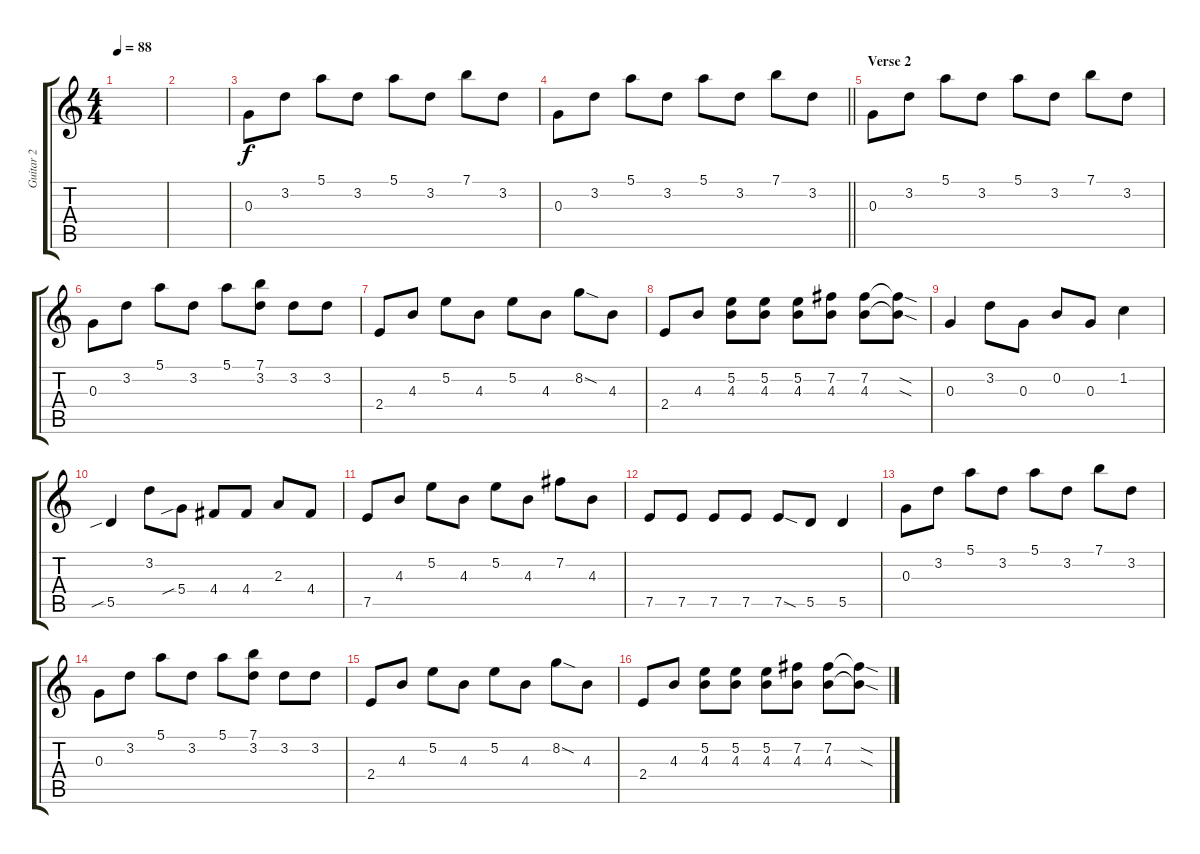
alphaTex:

\track ("Guitar 2" "Guitar 2") {instrument acousticguitarsteel}
\staff {score tabs}
\tuning (E4 B3 G3 D3 A2 E2) {hide}
\ts (4 4)
\tempo 88
\clef g2
\ks c
|
|
0.3.8 3.2.8 5.1.8 3.2.8 5.1.8 3.2.8 7.1.8 3.2.8 |
\barLineRight lightlight
0.3.8 3.2.8 5.1.8 3.2.8 5.1.8 3.2.8 7.1.8 3.2.8 |
\section ("" "Verse 2")
0.3.8 3.2.8 5.1.8 3.2.8 5.1.8 3.2.8 7.1.8 3.2.8 |
0.3.8 3.2.8 5.1.8 3.2.8 5.1.8 (7.1 3.2).8 3.2.8 3.2.8 |
2.4.8 4.3.8 5.2.8 4.3.8 5.2.8 4.3.8 8.2{sod}.8 4.3.8 |
2.4.8 4.3.8 (5.2 4.3).8 (5.2 4.3).8 (5.2 4.3).8 (7.2 4.3).8 (7.2 4.3).8 (7.2{sod t} 4.3{sod t}).8 |
0.3.4 3.2.8 0.3.8 0.2.8 0.3.8 1.2.4 |
5.5{sib}.4 3.2.8 5.4{sib}.8 4.4.8 4.4.8 2.3.8 4.4.8 |
7.5.8 4.3.8 5.2.8 4.3.8 5.2.8 4.3.8 7.2.8 4.3.8 |
7.5.8 7.5.8 7.5.8 7.5.8 7.5{sod}.8 5.5.8 5.5.4 |
0.3.8 3.2.8 5.1.8 3.2.8 5.1.8 3.2.8 7.1.8 3.2.8 |
0.3.8 3.2.8 5.1.8 3.2.8 5.1.8 (7.1 3.2).8 3.2.8 3.2.8 |
2.4.8 4.3.8 5.2.8 4.3.8 5.2.8 4.3.8 8.2{sod}.8 4.3.8 |
2.4.8 4.3.8 (5.2 4.3).8 (5.2 4.3).8 (5.2 4.3).8 (7.2 4.3).8 (7.2 4.3).8 (7.2{sod t} 4.3{sod t}).8
